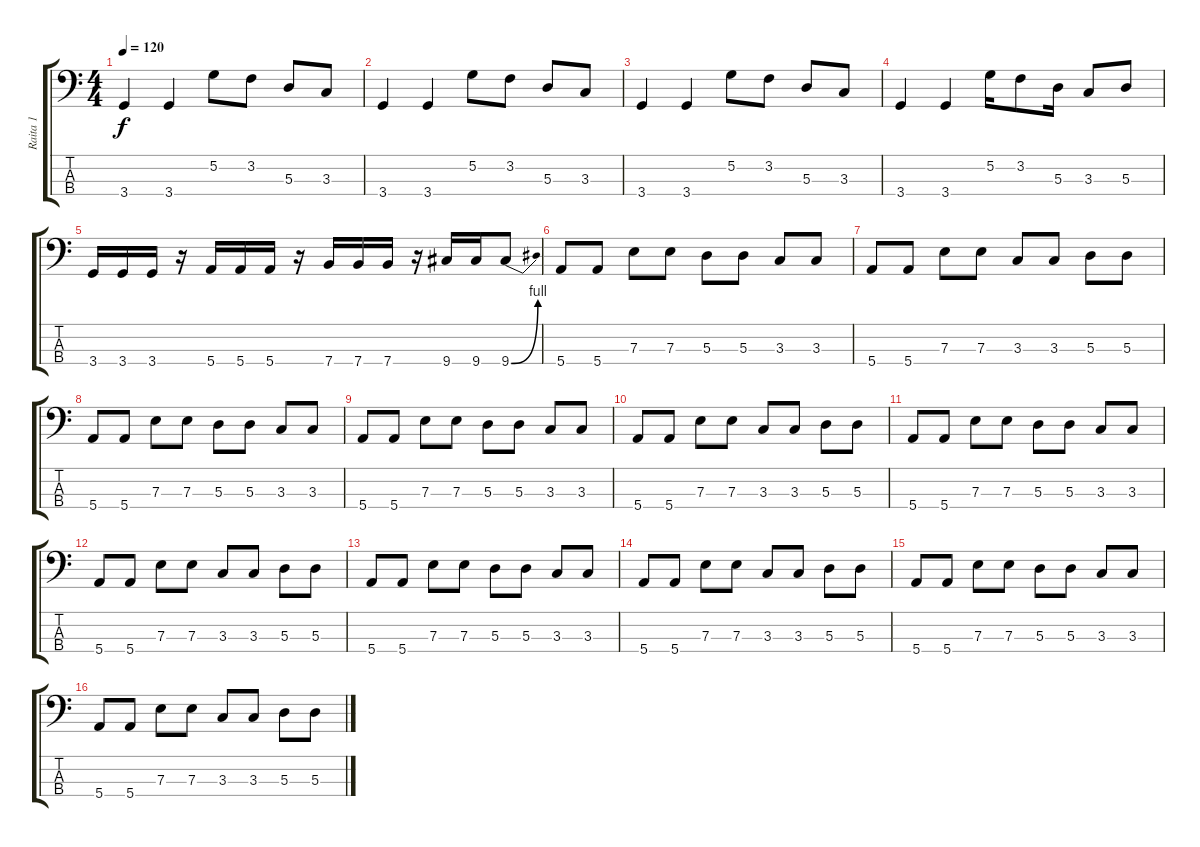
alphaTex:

\track ("Raita 1" "Raita 1") {instrument electricbasspick}
\staff {score tabs}
\tuning (G2 D2 A1 E1) {hide}
\ts (4 4)
\tempo 120
\clef f4
\ks c
3.4.4{dy f instrument electricbasspick} 3.4.4 5.2.8 3.2.8 5.3.8 3.3.8 |
3.4.4 3.4.4 5.2.8 3.2.8 5.3.8 3.3.8 |
3.4.4 3.4.4 5.2.8 3.2.8 5.3.8 3.3.8 |
3.4.4 3.4.4 5.2.16 3.2.8 5.3.16 3.3.8 5.3.8 |
3.4.16 3.4.16 3.4.16 r.16 5.4.16 5.4.16 5.4.16 r.16 7.4.16 7.4.16 7.4.16 r.16 9.4.16 9.4.16 9.4{be (bend 0 0 60 4)}.8 |
5.4.8 5.4.8 7.3.8 7.3.8 5.3.8 5.3.8 3.3.8 3.3.8 |
5.4.8 5.4.8 7.3.8 7.3.8 3.3.8 3.3.8 5.3.8 5.3.8 |
5.4.8 5.4.8 7.3.8 7.3.8 5.3.8 5.3.8 3.3.8 3.3.8 |
5.4.8 5.4.8 7.3.8 7.3.8 5.3.8 5.3.8 3.3.8 3.3.8 |
5.4.8 5.4.8 7.3.8 7.3.8 3.3.8 3.3.8 5.3.8 5.3.8 |
5.4.8 5.4.8 7.3.8 7.3.8 5.3.8 5.3.8 3.3.8 3.3.8 |
5.4.8 5.4.8 7.3.8 7.3.8 3.3.8 3.3.8 5.3.8 5.3.8 |
5.4.8 5.4.8 7.3.8 7.3.8 5.3.8 5.3.8 3.3.8 3.3.8 |
5.4.8 5.4.8 7.3.8 7.3.8 3.3.8 3.3.8 5.3.8 5.3.8 |
5.4.8 5.4.8 7.3.8 7.3.8 5.3.8 5.3.8 3.3.8 3.3.8 |
5.4.8 5.4.8 7.3.8 7.3.8 3.3.8 3.3.8 5.3.8 5.3.8
